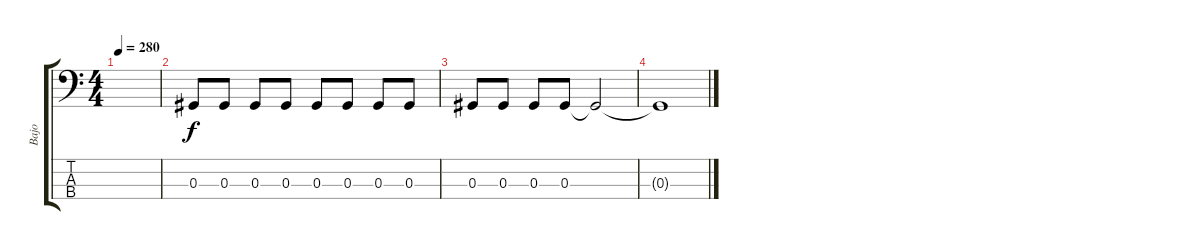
\track ("Bajo" "Bajo") {instrument electricbassfinger}
\staff {score tabs}
\tuning (Gb2 Db2 Ab1 Eb1) {hide}
\ts (4 4)
\tempo 280
\clef f4
\ks c
|
0.3.8 0.3.8 0.3.8 0.3.8 0.3.8 0.3.8 0.3.8 0.3.8 |
0.3.8 0.3.8 0.3.8 0.3.8 0.3{t}.2 |
0.3{t}.1
